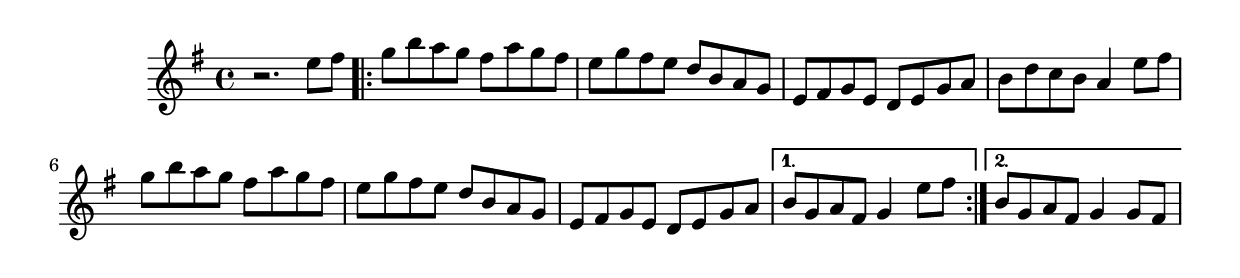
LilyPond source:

 BlackberryBlossomNotesA = {
  \key g \major
                              r2. e''8 fis'' | 

  \repeat volta 2 {

    g'' b'' a'' g''      fis'' a'' g'' fis'' |
    e'' g'' fis'' e''           d'' b' a' g' |
    e'  fis' g' e'              d' e' g' a'  |
    b'  d''  c'' b'           a'4 e''8 fis'' | 

    g'' b'' a'' g''      fis'' a'' g'' fis'' |
    e'' g'' fis'' e''           d'' b' a' g' |
    e'  fis' g' e'              d' e' g' a'  |

  } \alternative {

    { b'  g' a' fis'      g'4     e''8 fis'' | }
    { b'  g' a' fis'      g'4      g'8 fis'  | }

  }

}
 
 \book {
   
  \paper {
    page-breaking = #ly:page-turn-breaking
    first-page-number = 0
  }
   \header {
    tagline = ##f
    

  }
  
  \score {
        \new Staff {
        \clef treble
        \BlackberryBlossomNotesA
    }
  }
 }